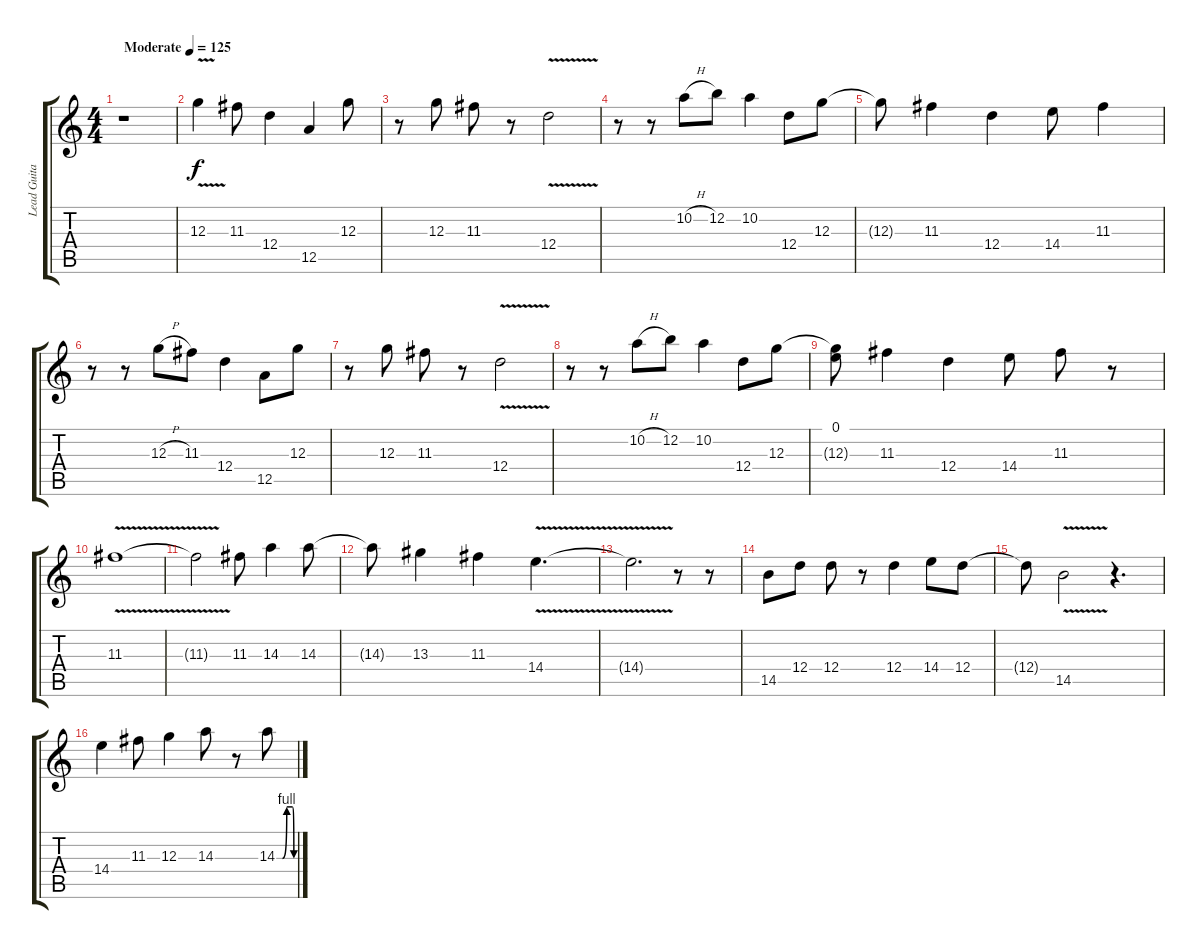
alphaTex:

\track ("Lead Guitar" "Lead Guita") {instrument distortionguitar}
\staff {score tabs}
\tuning (E4 B3 G3 D3 A2 D2) {hide}
\ts (4 4)
\tempo (125 "Moderate")
\clef g2
\ks c
r.1{dy f instrument distortionguitar} |
12.3{v}.4 11.3.8 12.4.4 12.5.4 12.3.8 |
r.8 12.3.8 11.3.8 r.8 12.4{v}.2 |
r.8 r.8 10.2{h}.8 12.2.8 10.2.4 12.4.8 12.3.8 |
12.3{t}.8 11.3.4 12.4.4 14.4.8 11.3.4 |
r.8 r.8 12.3{h}.8 11.3.8 12.4.4 12.5.8 12.3.8 |
r.8 12.3.8 11.3.8 r.8 12.4{v}.2 |
r.8 r.8 10.2{h}.8 12.2.8 10.2.4 12.4.8 12.3.8 |
(0.1 12.3{t}).8 11.3.4 12.4.4 14.4.8 11.3.8 r.8 |
11.3{v}.1 |
11.3{t}.2 11.3.8 14.3.4 14.3.8 |
14.3{t}.8 13.3.4 11.3.4 14.4{v}.4{d} |
14.4{t}.2{d} r.8 r.8 |
14.5.8 12.4.8 12.4.8 r.8 12.4.4 14.4.8 12.4.8 |
12.4{t}.8 14.5{v}.2 r.4{d} |
14.4.4 11.3.8 12.3.4 14.3.8 r.8 14.3{be (custom 0 0 20 0 35 4 55 4 60 0)}.8
